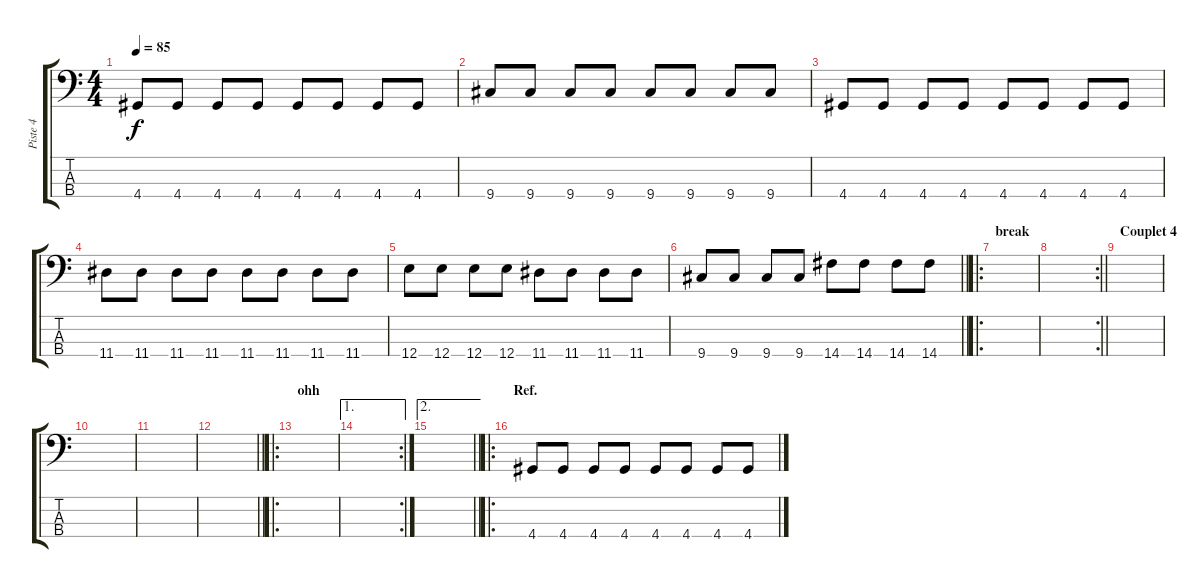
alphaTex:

\track ("Piste 4" "Piste 4") {instrument electricbassfinger}
\staff {score tabs}
\tuning (G2 D2 A1 E1) {hide}
\ts (4 4)
\tempo 85
\clef f4
\ks c
4.4.8{dy f} 4.4.8 4.4.8 4.4.8 4.4.8 4.4.8 4.4.8 4.4.8 |
9.4.8 9.4.8 9.4.8 9.4.8 9.4.8 9.4.8 9.4.8 9.4.8 |
4.4.8 4.4.8 4.4.8 4.4.8 4.4.8 4.4.8 4.4.8 4.4.8 |
11.4.8 11.4.8 11.4.8 11.4.8 11.4.8 11.4.8 11.4.8 11.4.8 |
12.4.8 12.4.8 12.4.8 12.4.8 11.4.8 11.4.8 11.4.8 11.4.8 |
\barLineRight lightlight
9.4.8 9.4.8 9.4.8 9.4.8 14.4.8 14.4.8 14.4.8 14.4.8 |
\ro
\section ("" "break")
|
\rc 2
\barLineRight lightlight
|
\section ("" "Couplet 4")
|
|
|
\barLineRight lightlight
|
\ro
\section ("" "ohh")
|
\ae 1
\rc 2
|
\ae 2
\barLineRight lightlight
|
\ro
\section ("" "Ref.")
4.4.8 4.4.8 4.4.8 4.4.8 4.4.8 4.4.8 4.4.8 4.4{sl}.8
